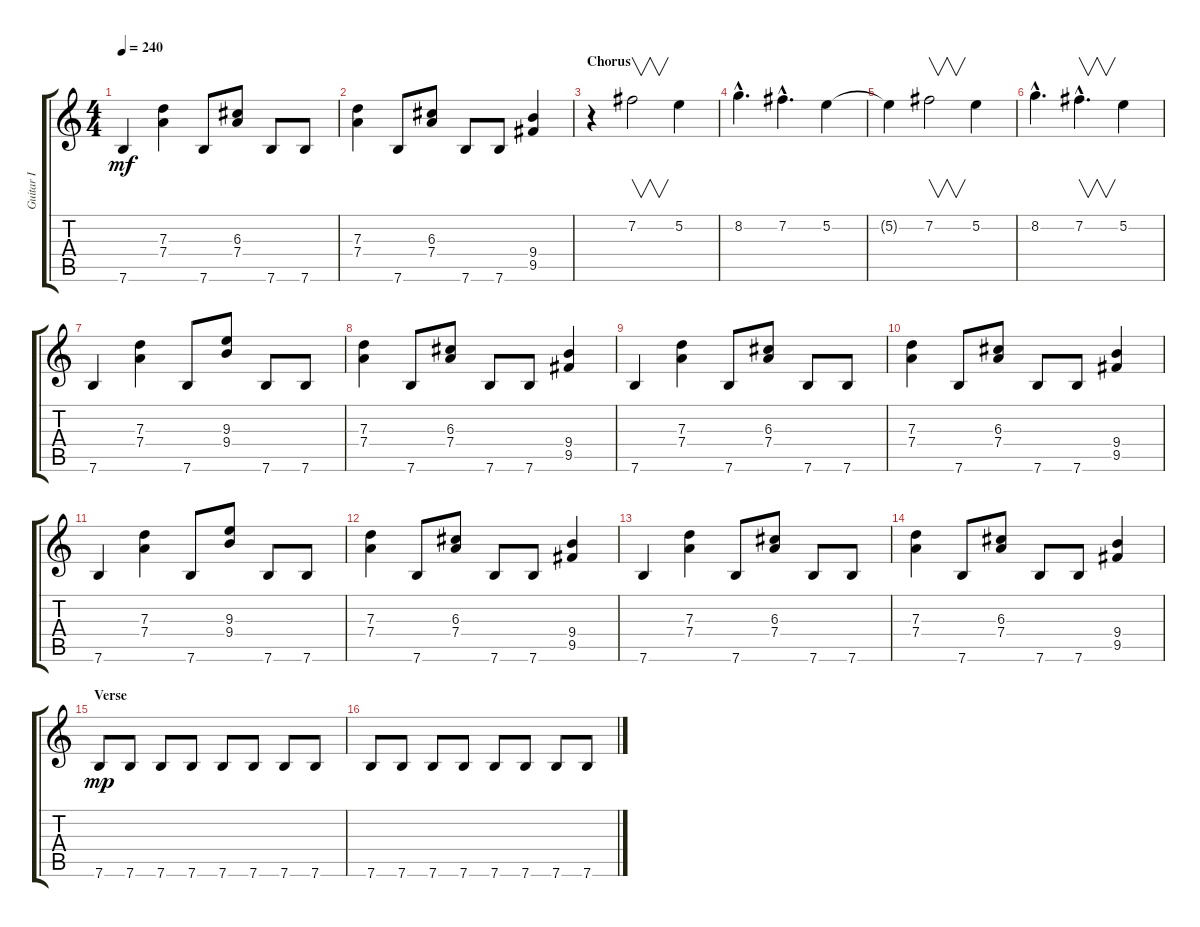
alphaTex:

\track ("Guitar I" "Guitar I") {instrument overdrivenguitar}
\staff {score tabs}
\tuning (E4 B3 G3 D3 A2 E2) {hide}
\ts (4 4)
\tempo 240
\clef g2
\ks c
7.6.4{dy mf} (7.3 7.4).4 7.6.8 (6.3 7.4).8 7.6.8 7.6.8 |
(7.3 7.4).4 7.6.8 (6.3 7.4).8 7.6.8 7.6.8 (9.4 9.5).4 |
\section ("" "Chorus")
r.4 7.2.2{v} 5.2.4 |
8.2{hac}.4{d} 7.2{hac}.4{d} 5.2.4 |
5.2{t}.4 7.2.2{v} 5.2.4 |
8.2{hac}.4{d} 7.2{hac}.4{v d} 5.2.4 |
7.6.4 (7.3 7.4).4 7.6.8 (9.3 9.4).8 7.6.8 7.6.8 |
(7.3 7.4).4 7.6.8 (6.3 7.4).8 7.6.8 7.6.8 (9.4 9.5).4 |
7.6.4 (7.3 7.4).4 7.6.8 (6.3 7.4).8 7.6.8 7.6.8 |
(7.3 7.4).4 7.6.8 (6.3 7.4).8 7.6.8 7.6.8 (9.4 9.5).4 |
7.6.4 (7.3 7.4).4 7.6.8 (9.3 9.4).8 7.6.8 7.6.8 |
(7.3 7.4).4 7.6.8 (6.3 7.4).8 7.6.8 7.6.8 (9.4 9.5).4 |
7.6.4 (7.3 7.4).4 7.6.8 (6.3 7.4).8 7.6.8 7.6.8 |
(7.3 7.4).4 7.6.8 (6.3 7.4).8 7.6.8 7.6.8 (9.4 9.5).4 |
\section ("" "Verse")
7.6.8{dy mp} 7.6.8 7.6.8 7.6.8 7.6.8 7.6.8 7.6.8 7.6.8 |
7.6.8 7.6.8 7.6.8 7.6.8 7.6.8 7.6.8 7.6.8 7.6.8
